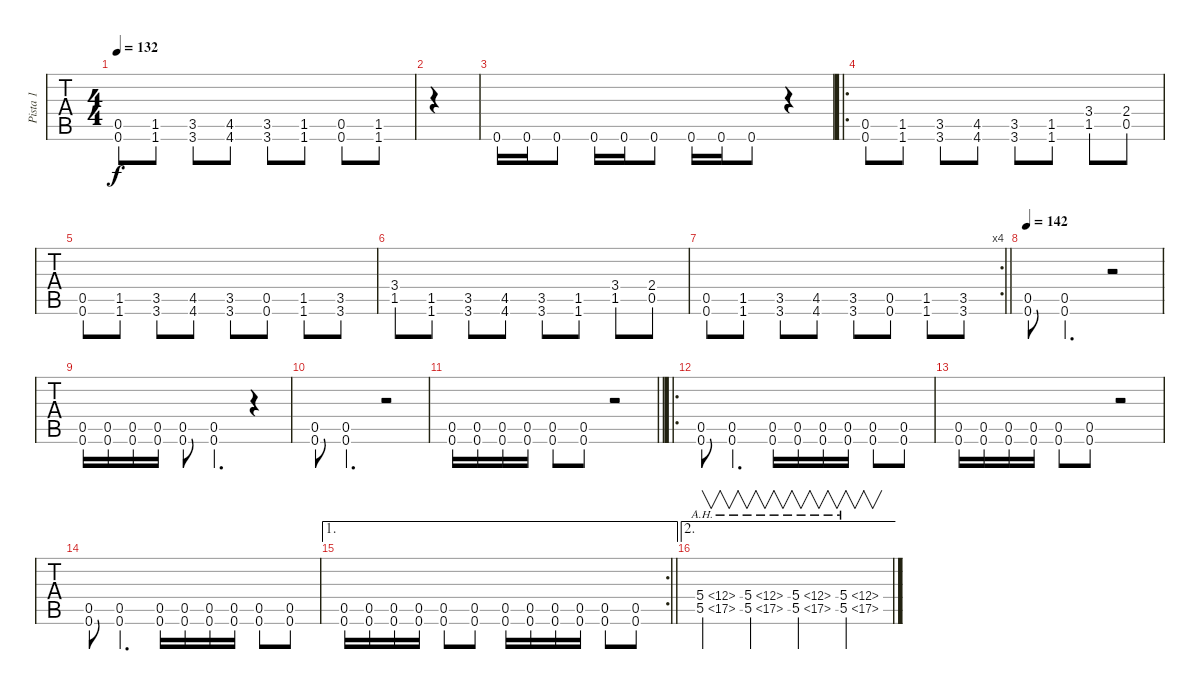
\track ("Pista 1" "Pista 1") {instrument overdrivenguitar}
\staff {tabs}
\tuning (D4 A3 F3 C3 G2 C2) {hide}
\ts (4 4)
\section ("" "")
\tempo 132
\clef g2
\ks c
(0.5 0.6).8{dy f} (1.5 1.6).8 (3.5 3.6).8 (4.5 4.6).8 (3.5 3.6).8 (1.5 1.6).8 (0.5 0.6).8 (1.5 1.6).8 |
|
0.6.16 0.6.16 0.6.8 0.6.16 0.6.16 0.6.8 0.6.16 0.6.16 0.6.8 r.4 |
\ro
(0.5 0.6).8 (1.5 1.6).8 (3.5 3.6).8 (4.5 4.6).8 (3.5 3.6).8 (1.5 1.6).8 (3.4 1.5).8 (2.4 0.5).8 |
(0.5 0.6).8 (1.5 1.6).8 (3.5 3.6).8 (4.5 4.6).8 (3.5 3.6).8 (0.5 0.6).8 (1.5 1.6).8 (3.5 3.6).8 |
(3.4 1.5).8 (1.5 1.6).8 (3.5 3.6).8 (4.5 4.6).8 (3.5 3.6).8 (1.5 1.6).8 (3.4 1.5).8 (2.4 0.5).8 |
\rc 4
\barLineRight lightlight
(0.5 0.6).8 (1.5 1.6).8 (3.5 3.6).8 (4.5 4.6).8 (3.5 3.6).8 (0.5 0.6).8 (1.5 1.6).8 (3.5 3.6).8 |
\section ("" "")
\tempo 142
(0.5 0.6).8 (0.5 0.6).4{d} r.2 |
(0.5 0.6).16 (0.5 0.6).16 (0.5 0.6).16 (0.5 0.6).16 (0.5 0.6).8 (0.5 0.6).4{d} r.4 |
(0.5 0.6).8 (0.5 0.6).4{d} r.2 |
\barLineRight lightlight
(0.5 0.6).16 (0.5 0.6).16 (0.5 0.6).16 (0.5 0.6).16 (0.5 0.6).8 (0.5 0.6).8 r.2 |
\ro
\section ("" "")
(0.5 0.6).8 (0.5 0.6).4{d} (0.5 0.6).16 (0.5 0.6).16 (0.5 0.6).16 (0.5 0.6).16 (0.5 0.6).8 (0.5 0.6).8 |
(0.5 0.6).16 (0.5 0.6).16 (0.5 0.6).16 (0.5 0.6).16 (0.5 0.6).8 (0.5 0.6).8 r.2 |
(0.5 0.6).8 (0.5 0.6).4{d} (0.5 0.6).16 (0.5 0.6).16 (0.5 0.6).16 (0.5 0.6).16 (0.5 0.6).8 (0.5 0.6).8 |
\ae 1
\rc 2
\barLineRight lightlight
(0.5 0.6).16 (0.5 0.6).16 (0.5 0.6).16 (0.5 0.6).16 (0.5 0.6).8 (0.5 0.6).8 (0.5 0.6).16 (0.5 0.6).16 (0.5 0.6).16 (0.5 0.6).16 (0.5 0.6).8 (0.5 0.6).8 |
\ae 2
(5.4{ah 7} 5.5{ah 12}).4{v} (5.4{ah 7} 5.5{ah 12}).4{v} (5.4{ah 7} 5.5{ah 12}).4{v} (5.4{ah 7} 5.5{ah 12}).4{v}
